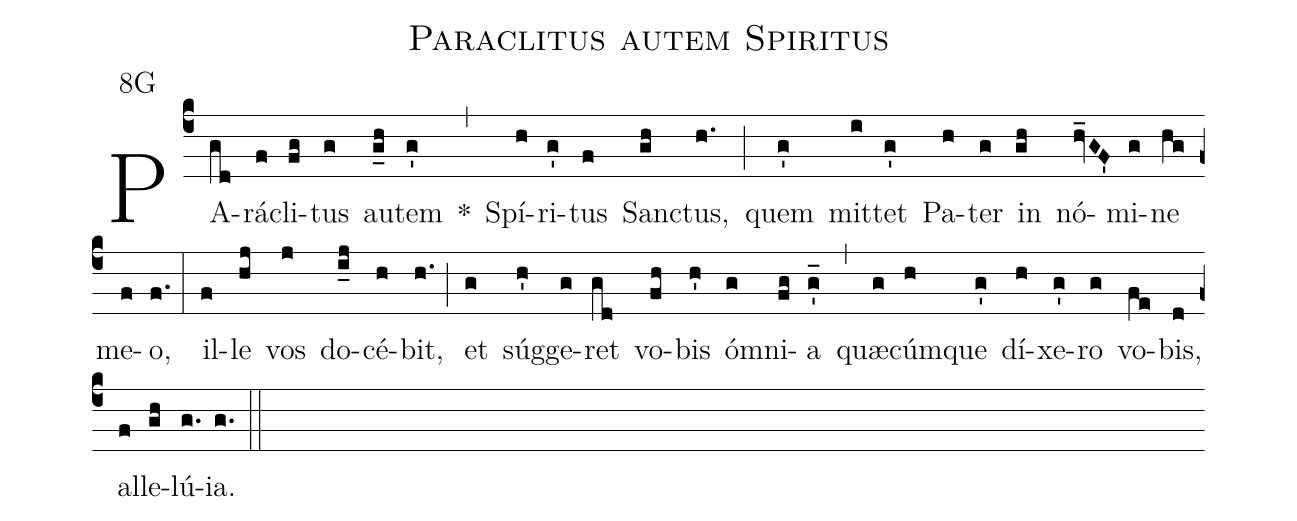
name:Paraclitus autem Spiritus;
office-part:Antiphona;
mode:8;
annotation:8G;
%%
(c4) PA(gd)rá(f)cli(fg)tus(g) au(g_h)tem(g') *(,) Spí(h)ri(g')tus(f) San(gh)ctus,(h.) (;) quem(g') mit(i)tet(g') Pa(h)ter(g) in(gh) nó(hv_GF')mi(g)ne(hg) me(f)o,(f.) (:) il(f)le(hj) vos(j) do(i_j)cé(h)bit,(h.) (;) et(g) súg(h')ge(g)ret(gd) vo(fh)bis(h') ó(g)mni(fg)a(g'_) (,) quæ(g)cúm(h)que(g') dí(h)xe(g')ro(g) vo(fe)bis,(d) al(f)le(gh)lú(g.)ia.(g.) (::)
